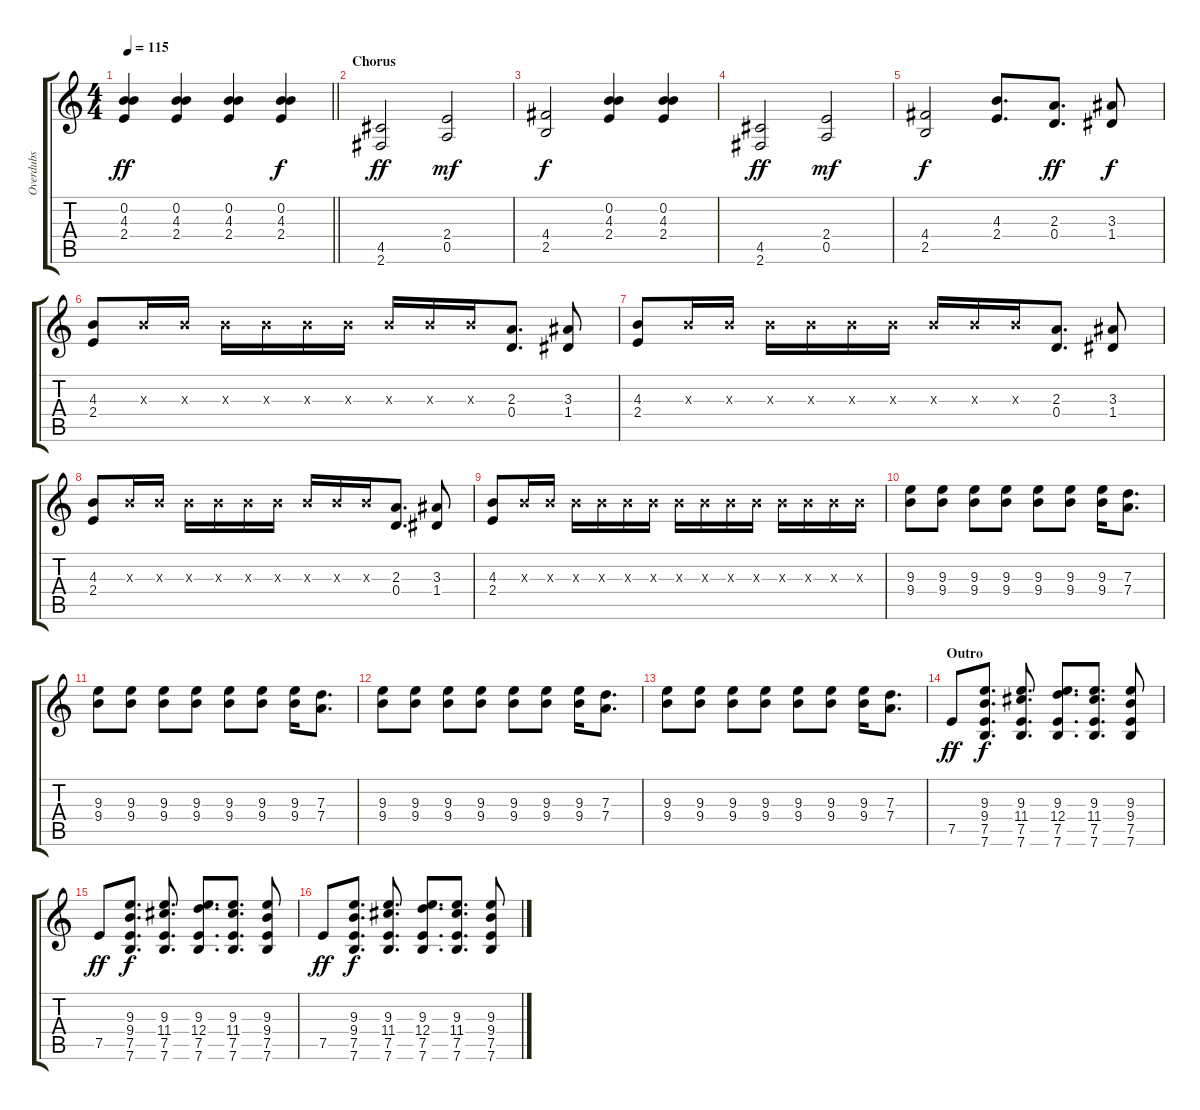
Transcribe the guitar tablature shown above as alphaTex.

\track ("Overdubs" "Overdubs") {instrument distortionguitar}
\staff {score tabs}
\tuning (E4 B3 G3 D3 A2 E2) {hide}
\ts (4 4)
\tempo 115
\clef g2
\barLineRight lightlight
\ks c
(0.2 4.3 2.4).4{dy ff} (0.2 4.3 2.4).4 (0.2 4.3 2.4).4 (0.2 4.3 2.4).4{dy f} |
\section ("" "Chorus")
(4.5 2.6).2{dy ff} (2.4 0.5).2{dy mf} |
(4.4 2.5).2{dy f} (0.2 4.3 2.4).4 (0.2 4.3 2.4).4 |
(4.5 2.6).2{dy ff} (2.4 0.5).2{dy mf} |
(4.4 2.5).2{dy f} (4.3 2.4).8{d volume 16} (2.3 0.4).8{d dy ff} (3.3 1.4).8{dy f} |
(4.3 2.4).8 4.3{x}.16 4.3{x}.16 4.3{x}.16 4.3{x}.16 4.3{x}.16 4.3{x}.16 4.3{x}.16 4.3{x}.16 4.3{x}.16 (2.3 0.4).8{d} (3.3 1.4).8 |
(4.3 2.4).8 4.3{x}.16 4.3{x}.16 4.3{x}.16 4.3{x}.16 4.3{x}.16 4.3{x}.16 4.3{x}.16 4.3{x}.16 4.3{x}.16 (2.3 0.4).8{d} (3.3 1.4).8 |
(4.3 2.4).8 4.3{x}.16 4.3{x}.16 4.3{x}.16 4.3{x}.16 4.3{x}.16 4.3{x}.16 4.3{x}.16 4.3{x}.16 4.3{x}.16 (2.3 0.4).8{d} (3.3 1.4).8 |
(4.3 2.4).8 4.3{x}.16 4.3{x}.16 4.3{x}.16 4.3{x}.16 4.3{x}.16 4.3{x}.16 4.3{x}.16 4.3{x}.16 4.3{x}.16 4.3{x}.16 4.3{x}.16 4.3{x}.16 4.3{x}.16 4.3{x}.16 |
(9.3 9.4).8 (9.3 9.4).8 (9.3 9.4).8 (9.3 9.4).8 (9.3 9.4).8 (9.3 9.4).8 (9.3 9.4).16 (7.3 7.4).8{d} |
(9.3 9.4).8 (9.3 9.4).8 (9.3 9.4).8 (9.3 9.4).8 (9.3 9.4).8 (9.3 9.4).8 (9.3 9.4).16 (7.3 7.4).8{d} |
(9.3 9.4).8 (9.3 9.4).8 (9.3 9.4).8 (9.3 9.4).8 (9.3 9.4).8 (9.3 9.4).8 (9.3 9.4).16 (7.3 7.4).8{d} |
(9.3 9.4).8 (9.3 9.4).8 (9.3 9.4).8 (9.3 9.4).8 (9.3 9.4).8 (9.3 9.4).8 (9.3 9.4).16 (7.3 7.4).8{d} |
\section ("" "Outro")
7.5.8{dy ff} (9.3 9.4 7.5 7.6).8{d dy f} (9.3 11.4 7.5 7.6).8{d} (9.3 12.4 7.5 7.6).8{d} (9.3 11.4 7.5 7.6).8{d} (9.3 9.4 7.5 7.6).8 |
7.5.8{dy ff} (9.3 9.4 7.5 7.6).8{d dy f} (9.3 11.4 7.5 7.6).8{d} (9.3 12.4 7.5 7.6).8{d} (9.3 11.4 7.5 7.6).8{d} (9.3 9.4 7.5 7.6).8 |
7.5.8{dy ff} (9.3 9.4 7.5 7.6).8{d dy f} (9.3 11.4 7.5 7.6).8{d} (9.3 12.4 7.5 7.6).8{d} (9.3 11.4 7.5 7.6).8{d} (9.3 9.4 7.5 7.6).8
